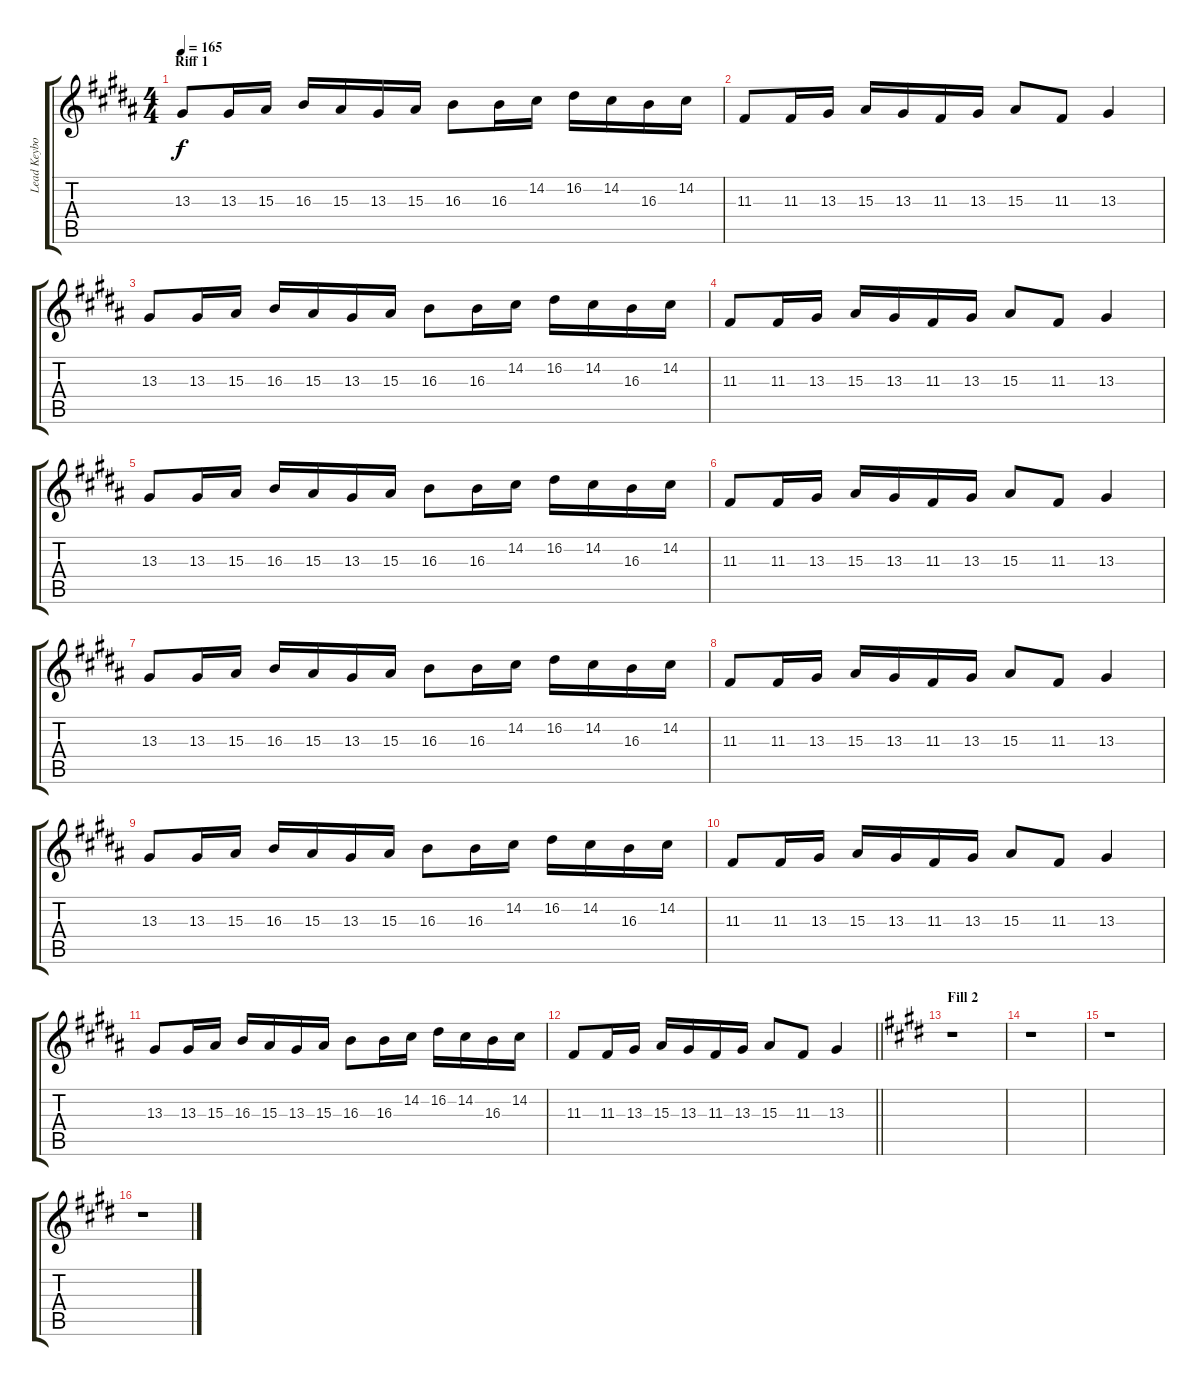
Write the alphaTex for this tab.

\track ("Lead Keyboard 1: Juha Mäenpää" "Lead Keybo") {instrument brasssection}
\staff {score tabs}
\tuning (E4 B3 G3 D3 A2 E2) {hide}
\ts (4 4)
\section ("" "Riff 1")
\tempo 165
\clef g2
\ks g#minor
13.3.8{dy f} 13.3.16 15.3.16 16.3.16 15.3.16 13.3.16 15.3.16 16.3.8 16.3.16 14.2.16 16.2.16 14.2.16 16.3.16 14.2.16 |
11.3.8 11.3.16 13.3.16 15.3.16 13.3.16 11.3.16 13.3.16 15.3.8 11.3.8 13.3.4 |
13.3.8 13.3.16 15.3.16 16.3.16 15.3.16 13.3.16 15.3.16 16.3.8 16.3.16 14.2.16 16.2.16 14.2.16 16.3.16 14.2.16 |
11.3.8 11.3.16 13.3.16 15.3.16 13.3.16 11.3.16 13.3.16 15.3.8 11.3.8 13.3.4 |
13.3.8 13.3.16 15.3.16 16.3.16 15.3.16 13.3.16 15.3.16 16.3.8 16.3.16 14.2.16 16.2.16 14.2.16 16.3.16 14.2.16 |
11.3.8 11.3.16 13.3.16 15.3.16 13.3.16 11.3.16 13.3.16 15.3.8 11.3.8 13.3.4 |
13.3.8 13.3.16 15.3.16 16.3.16 15.3.16 13.3.16 15.3.16 16.3.8 16.3.16 14.2.16 16.2.16 14.2.16 16.3.16 14.2.16 |
11.3.8 11.3.16 13.3.16 15.3.16 13.3.16 11.3.16 13.3.16 15.3.8 11.3.8 13.3.4 |
13.3.8 13.3.16 15.3.16 16.3.16 15.3.16 13.3.16 15.3.16 16.3.8 16.3.16 14.2.16 16.2.16 14.2.16 16.3.16 14.2.16 |
11.3.8 11.3.16 13.3.16 15.3.16 13.3.16 11.3.16 13.3.16 15.3.8 11.3.8 13.3.4 |
13.3.8 13.3.16 15.3.16 16.3.16 15.3.16 13.3.16 15.3.16 16.3.8 16.3.16 14.2.16 16.2.16 14.2.16 16.3.16 14.2.16 |
\barLineRight lightlight
11.3.8 11.3.16 13.3.16 15.3.16 13.3.16 11.3.16 13.3.16 15.3.8 11.3.8 13.3.4 |
\section ("" "Fill 2")
\ks c#minor
r.1 |
r.1 |
r.1 |
r.1
